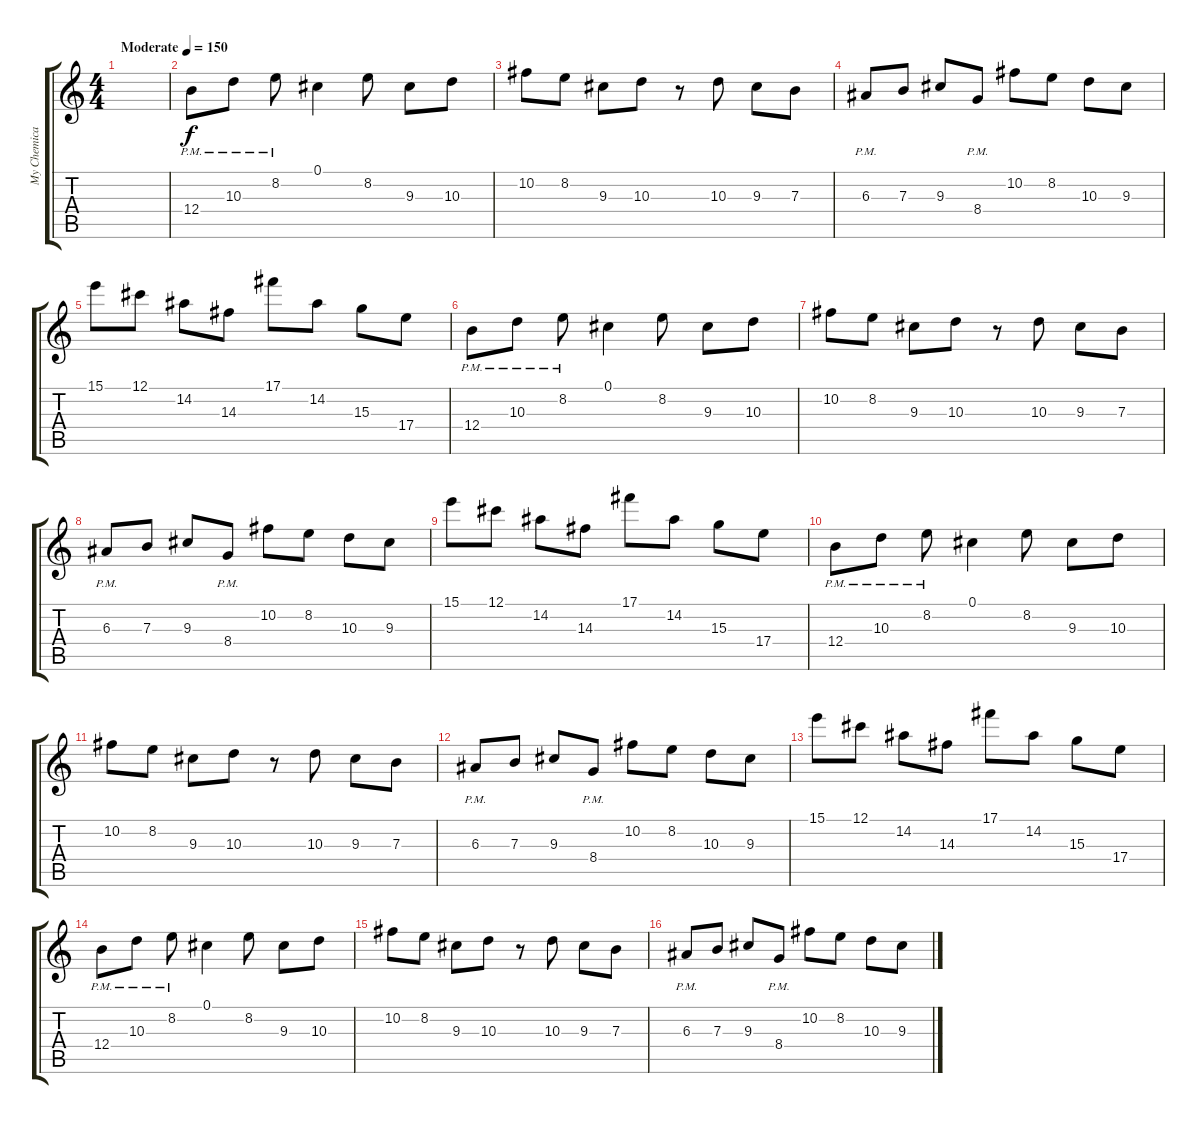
\track ("My Chemical Kevin" "My Chemica") {instrument overdrivenguitar}
\staff {score tabs}
\tuning (Db4 Ab3 E3 B2 Gb2 B1) {hide}
\ts (4 4)
\tempo (150 "Moderate")
\clef g2
\ks c
|
12.4{pm}.8 10.3{pm}.8 8.2{pm}.8 0.1.4 8.2.8 9.3.8 10.3.8 |
10.2.8 8.2.8 9.3.8 10.3.8 r.8 10.3.8 9.3.8 7.3.8 |
6.3{pm}.8 7.3.8 9.3.8 8.4{pm}.8 10.2.8 8.2.8 10.3.8 9.3.8 |
15.1.8 12.1.8 14.2.8 14.3.8 17.1.8 14.2.8 15.3.8 17.4.8 |
12.4{pm}.8 10.3{pm}.8 8.2{pm}.8 0.1.4 8.2.8 9.3.8 10.3.8 |
10.2.8 8.2.8 9.3.8 10.3.8 r.8 10.3.8 9.3.8 7.3.8 |
6.3{pm}.8 7.3.8 9.3.8 8.4{pm}.8 10.2.8 8.2.8 10.3.8 9.3.8 |
15.1.8 12.1.8 14.2.8 14.3.8 17.1.8 14.2.8 15.3.8 17.4.8 |
12.4{pm}.8 10.3{pm}.8 8.2{pm}.8 0.1.4 8.2.8 9.3.8 10.3.8 |
10.2.8 8.2.8 9.3.8 10.3.8 r.8 10.3.8 9.3.8 7.3.8 |
6.3{pm}.8 7.3.8 9.3.8 8.4{pm}.8 10.2.8 8.2.8 10.3.8 9.3.8 |
15.1.8 12.1.8 14.2.8 14.3.8 17.1.8 14.2.8 15.3.8 17.4.8 |
12.4{pm}.8 10.3{pm}.8 8.2{pm}.8 0.1.4 8.2.8 9.3.8 10.3.8 |
10.2.8 8.2.8 9.3.8 10.3.8 r.8 10.3.8 9.3.8 7.3.8 |
6.3{pm}.8 7.3.8 9.3.8 8.4{pm}.8 10.2.8 8.2.8 10.3.8 9.3.8
